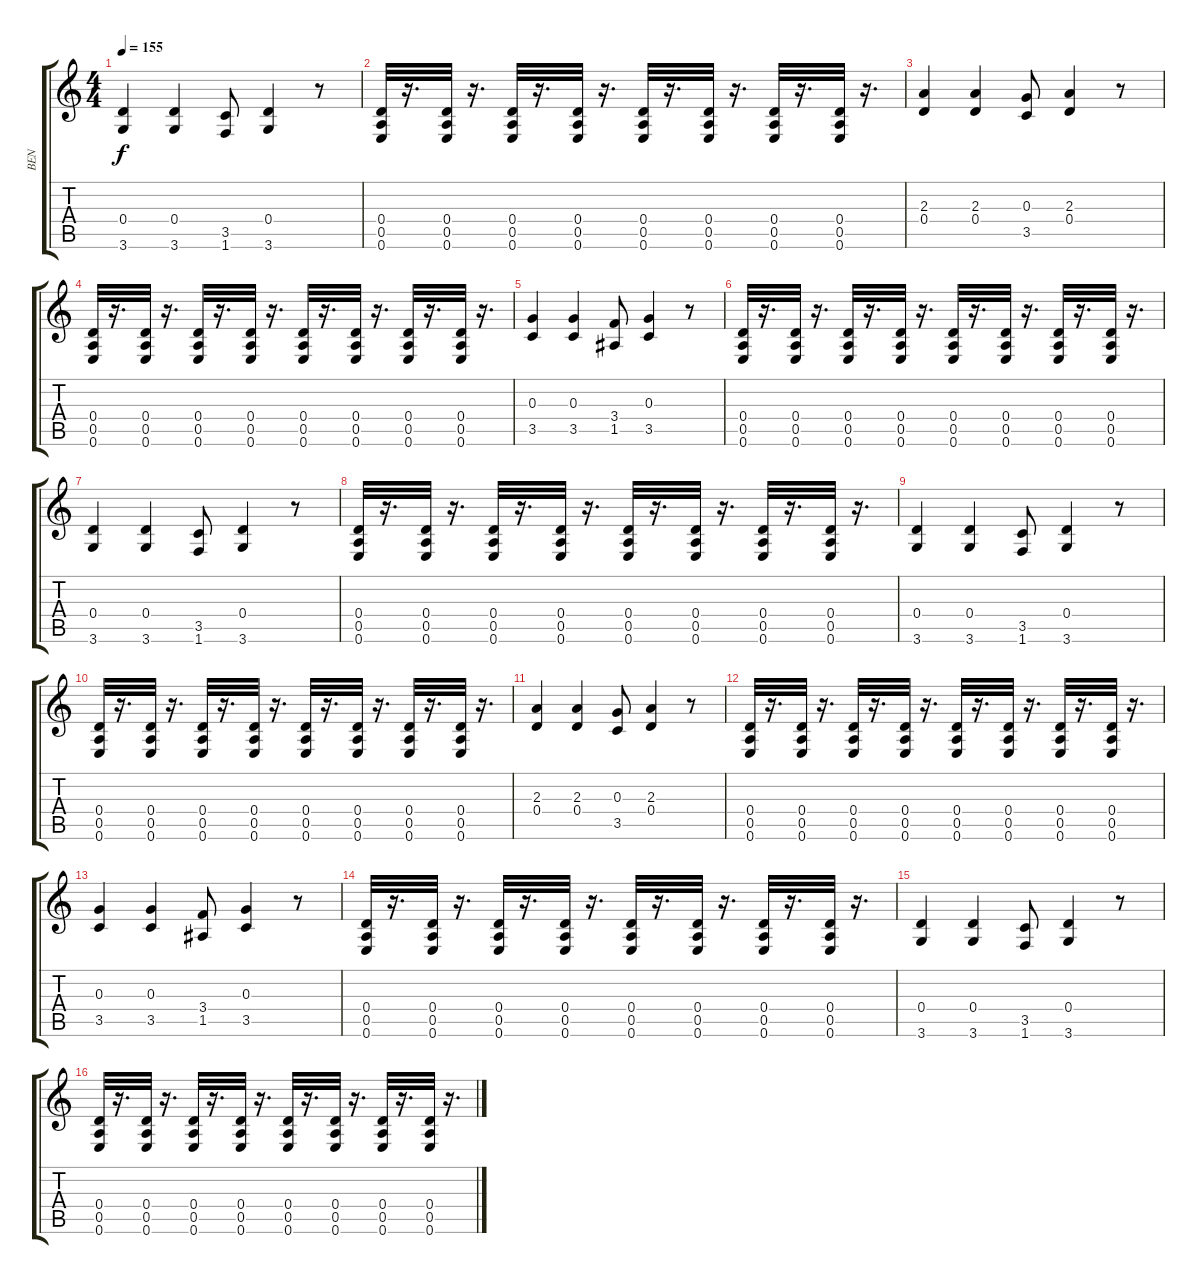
\track ("BEN" "BEN") {instrument electricbassfinger}
\staff {score tabs}
\tuning (E4 B3 G3 D3 A2 E2) {hide}
\ts (4 4)
\tempo 155
\clef g2
\ks c
(0.4 3.6).4{dy f} (0.4 3.6).4 (3.5 1.6).8 (0.4 3.6).4 r.8 |
(0.4 0.5 0.6).32 r.16{d} (0.4 0.5 0.6).32 r.16{d} (0.4 0.5 0.6).32 r.16{d} (0.4 0.5 0.6).32 r.16{d} (0.4 0.5 0.6).32 r.16{d} (0.4 0.5 0.6).32 r.16{d} (0.4 0.5 0.6).32 r.16{d} (0.4 0.5 0.6).32 r.16{d} |
(2.3 0.4).4 (2.3 0.4).4 (0.3 3.5).8 (2.3 0.4).4 r.8 |
(0.4 0.5 0.6).32 r.16{d} (0.4 0.5 0.6).32 r.16{d} (0.4 0.5 0.6).32 r.16{d} (0.4 0.5 0.6).32 r.16{d} (0.4 0.5 0.6).32 r.16{d} (0.4 0.5 0.6).32 r.16{d} (0.4 0.5 0.6).32 r.16{d} (0.4 0.5 0.6).32 r.16{d} |
(0.3 3.5).4 (0.3 3.5).4 (3.4 1.5).8 (0.3 3.5).4 r.8 |
(0.4 0.5 0.6).32 r.16{d} (0.4 0.5 0.6).32 r.16{d} (0.4 0.5 0.6).32 r.16{d} (0.4 0.5 0.6).32 r.16{d} (0.4 0.5 0.6).32 r.16{d} (0.4 0.5 0.6).32 r.16{d} (0.4 0.5 0.6).32 r.16{d} (0.4 0.5 0.6).32 r.16{d} |
(0.4 3.6).4 (0.4 3.6).4 (3.5 1.6).8 (0.4 3.6).4 r.8 |
(0.4 0.5 0.6).32 r.16{d} (0.4 0.5 0.6).32 r.16{d} (0.4 0.5 0.6).32 r.16{d} (0.4 0.5 0.6).32 r.16{d} (0.4 0.5 0.6).32 r.16{d} (0.4 0.5 0.6).32 r.16{d} (0.4 0.5 0.6).32 r.16{d} (0.4 0.5 0.6).32 r.16{d} |
(0.4 3.6).4 (0.4 3.6).4 (3.5 1.6).8 (0.4 3.6).4 r.8 |
(0.4 0.5 0.6).32 r.16{d} (0.4 0.5 0.6).32 r.16{d} (0.4 0.5 0.6).32 r.16{d} (0.4 0.5 0.6).32 r.16{d} (0.4 0.5 0.6).32 r.16{d} (0.4 0.5 0.6).32 r.16{d} (0.4 0.5 0.6).32 r.16{d} (0.4 0.5 0.6).32 r.16{d} |
(2.3 0.4).4 (2.3 0.4).4 (0.3 3.5).8 (2.3 0.4).4 r.8 |
(0.4 0.5 0.6).32 r.16{d} (0.4 0.5 0.6).32 r.16{d} (0.4 0.5 0.6).32 r.16{d} (0.4 0.5 0.6).32 r.16{d} (0.4 0.5 0.6).32 r.16{d} (0.4 0.5 0.6).32 r.16{d} (0.4 0.5 0.6).32 r.16{d} (0.4 0.5 0.6).32 r.16{d} |
(0.3 3.5).4 (0.3 3.5).4 (3.4 1.5).8 (0.3 3.5).4 r.8 |
(0.4 0.5 0.6).32 r.16{d} (0.4 0.5 0.6).32 r.16{d} (0.4 0.5 0.6).32 r.16{d} (0.4 0.5 0.6).32 r.16{d} (0.4 0.5 0.6).32 r.16{d} (0.4 0.5 0.6).32 r.16{d} (0.4 0.5 0.6).32 r.16{d} (0.4 0.5 0.6).32 r.16{d} |
(0.4 3.6).4 (0.4 3.6).4 (3.5 1.6).8 (0.4 3.6).4 r.8 |
(0.4 0.5 0.6).32 r.16{d} (0.4 0.5 0.6).32 r.16{d} (0.4 0.5 0.6).32 r.16{d} (0.4 0.5 0.6).32 r.16{d} (0.4 0.5 0.6).32 r.16{d} (0.4 0.5 0.6).32 r.16{d} (0.4 0.5 0.6).32 r.16{d} (0.4 0.5 0.6).32 r.16{d}
